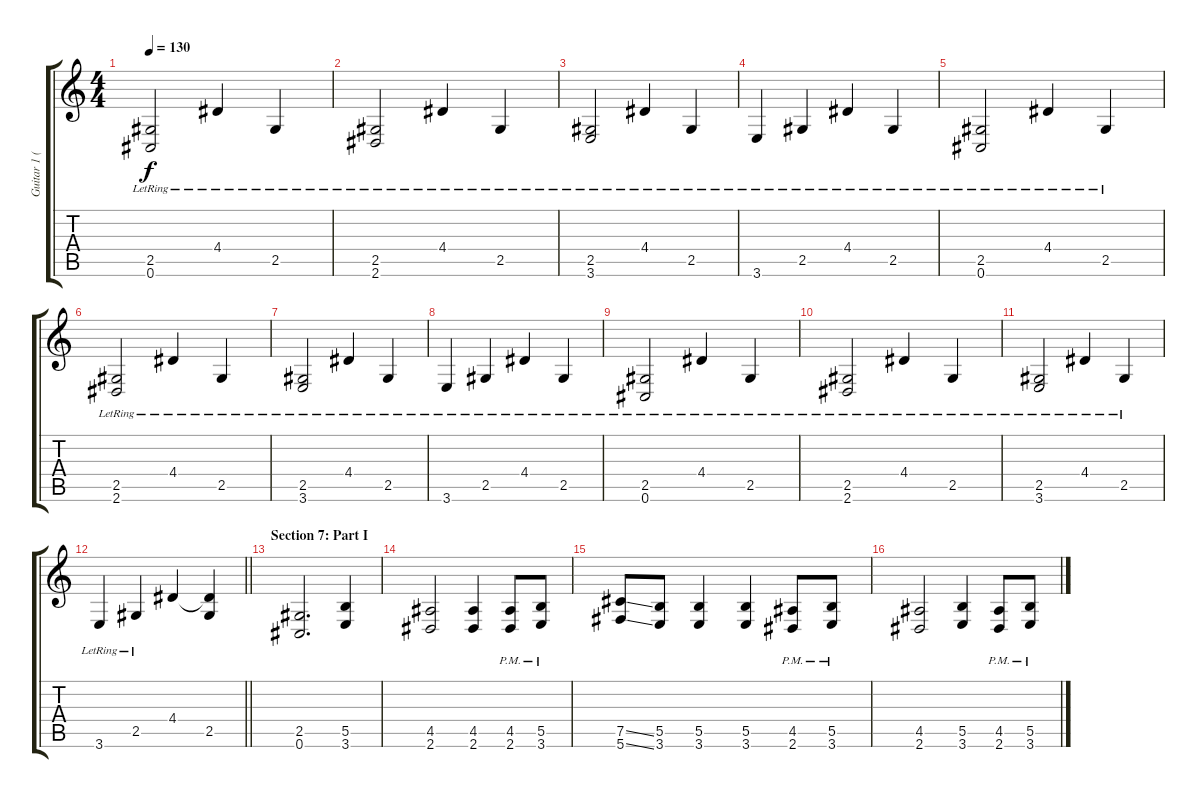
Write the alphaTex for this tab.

\track ("Guitar 1 (Distortion)" "Guitar 1 (") {instrument distortionguitar}
\staff {score tabs}
\tuning (Db4 Ab3 E3 B2 Gb2 Db2) {hide}
\ts (4 4)
\tempo 130
\clef g2
\ks c
(2.5{lr} 0.6{lr}).2{dy f} 4.4{lr}.4 2.5{lr}.4 |
(2.5{lr} 2.6{lr}).2 4.4{lr}.4 2.5{lr}.4 |
(2.5{lr} 3.6{lr}).2 4.4{lr}.4 2.5{lr}.4 |
3.6{lr}.4 2.5{lr}.4 4.4{lr}.4 2.5{lr}.4 |
(2.5{lr} 0.6{lr}).2 4.4{lr}.4 2.5{lr}.4 |
(2.5{lr} 2.6{lr}).2 4.4{lr}.4 2.5{lr}.4 |
(2.5{lr} 3.6{lr}).2 4.4{lr}.4 2.5{lr}.4 |
3.6{lr}.4 2.5{lr}.4 4.4{lr}.4 2.5{lr}.4 |
(2.5{lr} 0.6{lr}).2 4.4{lr}.4 2.5{lr}.4 |
(2.5{lr} 2.6{lr}).2 4.4{lr}.4 2.5{lr}.4 |
(2.5{lr} 3.6{lr}).2 4.4{lr}.4 2.5{lr}.4 |
\barLineRight lightlight
3.6{lr}.4 2.5{lr}.4 4.4.4 (4.4{t} 2.5).4 |
\section ("" "Section 7: Part I")
(2.5 0.6).2{d} (5.5 3.6).4 |
(4.5 2.6).2 (4.5 2.6).4 (4.5{pm} 2.6{pm}).8 (5.5{pm} 3.6{pm}).8 |
(7.5{ss} 5.6{ss}).8 (5.5 3.6).8 (5.5 3.6).4 (5.5 3.6).4 (4.5{pm} 2.6{pm}).8 (5.5{pm} 3.6{pm}).8 |
(4.5 2.6).2 (5.5 3.6).4 (4.5{pm} 2.6{pm}).8 (5.5{pm} 3.6{pm}).8
